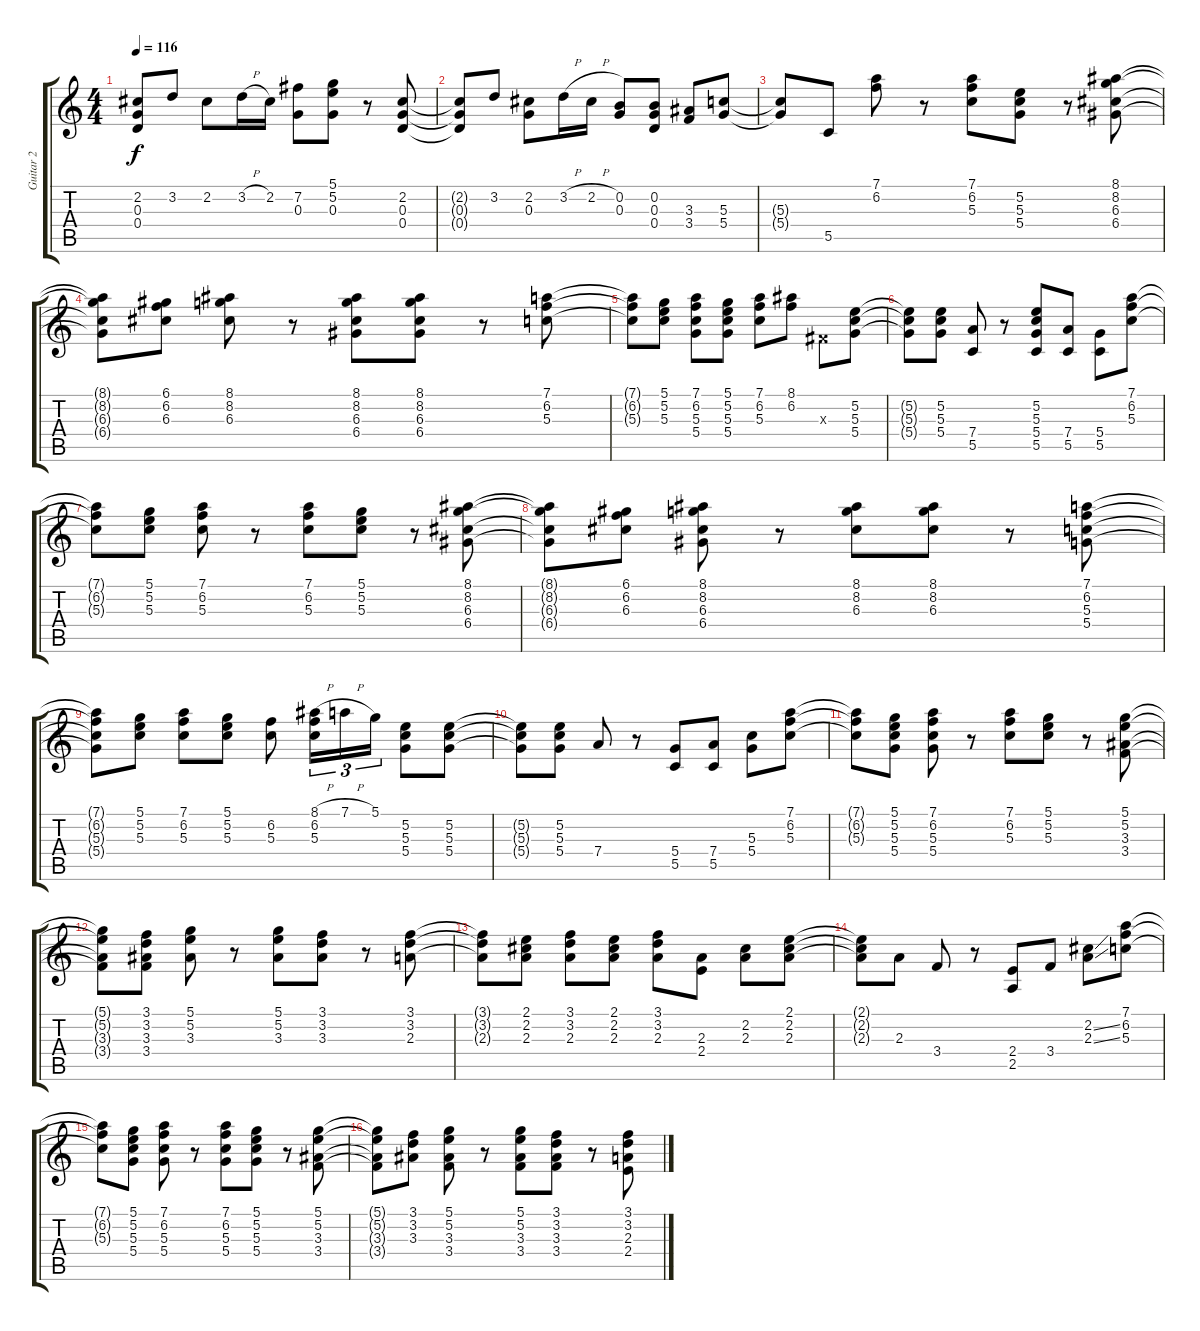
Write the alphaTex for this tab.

\track ("Guitar 2" "Guitar 2") {instrument distortionguitar}
\staff {score tabs}
\tuning (D4 B3 G3 D3 G2 D2) {hide}
\ts (4 4)
\tempo 116
\clef g2
\ks c
(2.2{t} 0.3{t} 0.4{t}).8{dy f} 3.2.8 2.2.8 3.2{h}.16 2.2.16 (7.2 0.3).8 (5.1 5.2 0.3).8 r.8 (2.2 0.3 0.4).8 |
(2.2{t} 0.3{t} 0.4{t}).8 3.2.8 (2.2 0.3).8 3.2{h}.16 2.2{h}.16 (0.2 0.3).8 (0.2 0.3 0.4).8 (3.3 3.4).8 (5.3 5.4).8 |
(5.3{t} 5.4{t}).8 5.5.8 (7.1 6.2).8 r.8 (7.1 6.2 5.3).8 (5.2 5.3 5.4).8 r.8 (8.1 8.2 6.3 6.4).8 |
(8.1{t} 8.2{t} 6.3{t} 6.4{t}).8 (6.1 6.2 6.3).8 (8.1 8.2 6.3).8 r.8 (8.1 8.2 6.3 6.4).8 (8.1 8.2 6.3 6.4).8 r.8 (7.1 6.2 5.3).8 |
(7.1{t} 6.2{t} 5.3{t}).8 (5.1 5.2 5.3).8 (7.1 6.2 5.3 5.4).8 (5.1 5.2 5.3 5.4).8 (7.1 6.2 5.3).8 (8.1 6.2).8 -1.3{x}.8 (5.2 5.3 5.4).8 |
(5.2{t} 5.3{t} 5.4{t}).8 (5.2 5.3 5.4).8 (7.4 5.5).8 r.8 (5.2 5.3 5.4 5.5).8 (7.4 5.5).8 (5.4 5.5).8 (7.1 6.2 5.3).8 |
(7.1{t} 6.2{t} 5.3{t}).8 (5.1 5.2 5.3).8 (7.1 6.2 5.3).8 r.8 (7.1 6.2 5.3).8 (5.1 5.2 5.3).8 r.8 (8.1 8.2 6.3 6.4).8 |
(8.1{t} 8.2{t} 6.3{t} 6.4{t}).8 (6.1 6.2 6.3).8 (8.1 8.2 6.3 6.4).8 r.8 (8.1 8.2 6.3).8 (8.1 8.2 6.3).8 r.8 (7.1 6.2 5.3 5.4).8 |
(7.1{t} 6.2{t} 5.3{t} 5.4{t}).8 (5.1 5.2 5.3).8 (7.1 6.2 5.3).8 (5.1 5.2 5.3).8 (6.2 5.3).8 (8.1{h} 6.2 5.3).16{tu (3 2)} 7.1{h}.16{tu (3 2)} 5.1.16{tu (3 2)} (5.2 5.3 5.4).8 (5.2 5.3 5.4).8 |
(5.2{t} 5.3{t} 5.4{t}).8 (5.2 5.3 5.4).8 7.4.8 r.8 (5.4 5.5).8 (7.4 5.5).8 (5.3 5.4).8 (7.1 6.2 5.3).8 |
(7.1{t} 6.2{t} 5.3{t}).8 (5.1 5.2 5.3 5.4).8 (7.1 6.2 5.3 5.4).8 r.8 (7.1 6.2 5.3).8 (5.1 5.2 5.3).8 r.8 (5.1 5.2 3.3 3.4).8 |
(5.1{t} 5.2{t} 3.3{t} 3.4{t}).8 (3.1 3.2 3.3 3.4).8 (5.1 5.2 3.3).8 r.8 (5.1 5.2 3.3).8 (3.1 3.2 3.3).8 r.8 (3.1 3.2 2.3).8 |
(3.1{t} 3.2{t} 2.3{t}).8 (2.1 2.2 2.3).8 (3.1 3.2 2.3).8 (2.1 2.2 2.3).8 (3.1 3.2 2.3).8 (2.3 2.4).8 (2.2 2.3).8 (2.1 2.2 2.3).8 |
(2.1{t} 2.2{t} 2.3{t}).8 2.3.8 3.4.8 r.8 (2.4 2.5).8 3.4.8 (2.2{ss} 2.3{ss}).8 (7.1 6.2 5.3).8 |
(7.1{t} 6.2{t} 5.3{t}).8 (5.1 5.2 5.3 5.4).8 (7.1 6.2 5.3 5.4).8 r.8 (7.1 6.2 5.3 5.4).8 (5.1 5.2 5.3 5.4).8 r.8 (5.1 5.2 3.3 3.4).8 |
(5.1{t} 5.2{t} 3.3{t} 3.4{t}).8 (3.1 3.2 3.3).8 (5.1 5.2 3.3 3.4).8 r.8 (5.1 5.2 3.3 3.4).8 (3.1 3.2 3.3 3.4).8 r.8 (3.1 3.2 2.3 2.4).8
